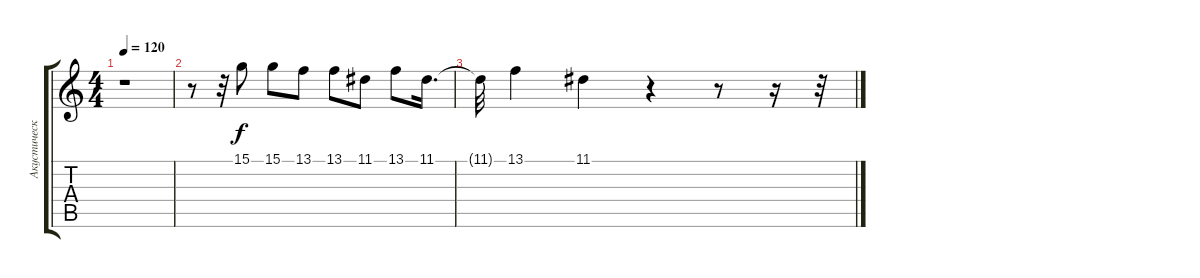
\track ("Акустический Гранд Роял" "Акустическ") {instrument acousticgrandpiano}
\staff {score tabs}
\tuning (E4 B3 G3 D3 A2 E2) {hide}
\ts (4 4)
\tempo 120
\clef g2
\ks c
r.1{dy f} |
r.8 r.32 15.1.8 15.1.8 13.1.8 13.1.8 11.1.8 13.1.8 11.1.16{d} |
11.1{t}.32 13.1.4 11.1.4 r.4 r.8 r.16 r.32
